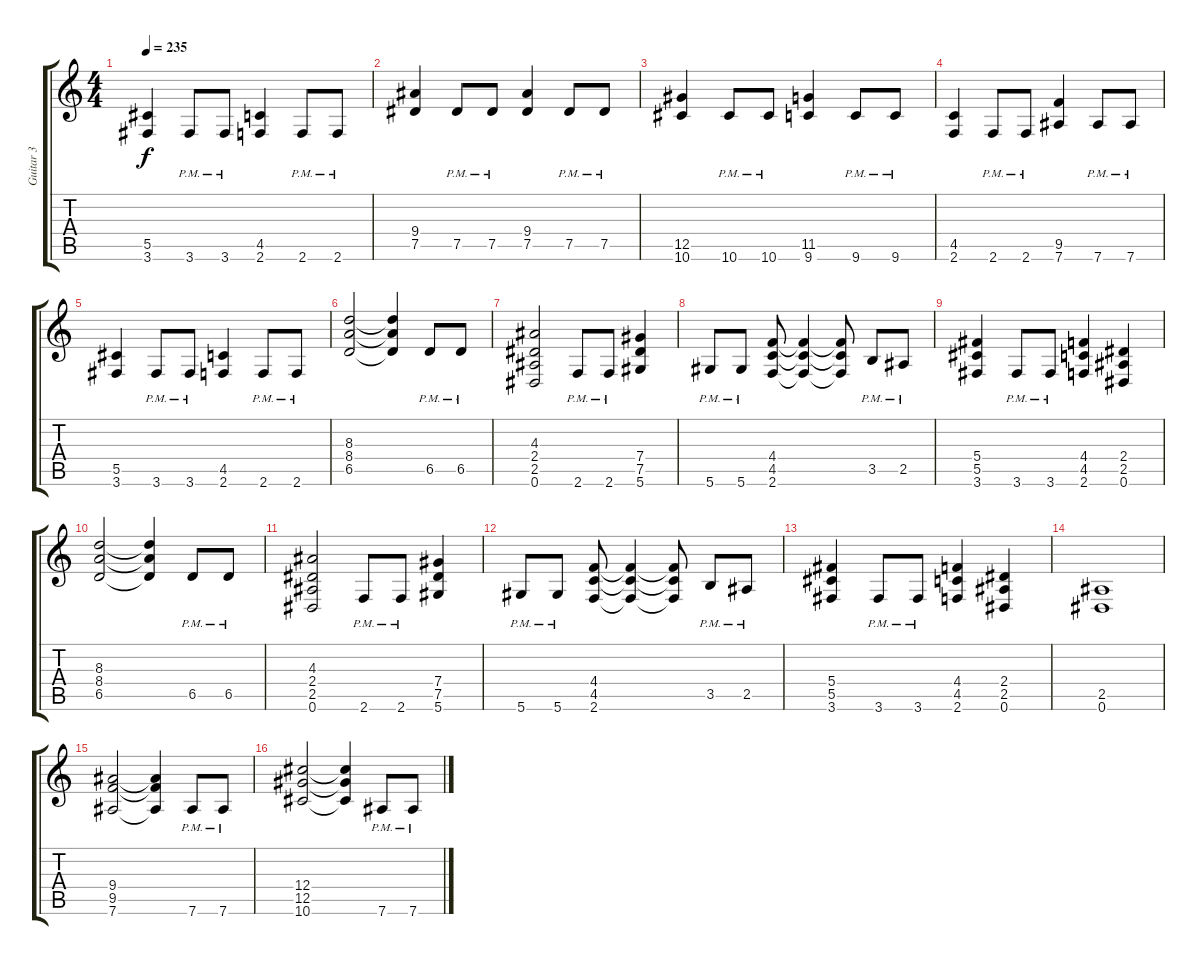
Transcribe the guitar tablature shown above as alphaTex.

\track ("Guitar 3" "Guitar 3") {instrument distortionguitar}
\staff {score tabs}
\tuning (Eb4 Bb3 Gb3 Db3 Ab2 Eb2) {hide}
\ts (4 4)
\tempo 235
\clef g2
\ks c
(5.5 3.6).4{dy f} 3.6{pm}.8 3.6{pm}.8 (4.5 2.6).4 2.6{pm}.8 2.6{pm}.8 |
(9.4 7.5).4 7.5{pm}.8 7.5{pm}.8 (9.4 7.5).4 7.5{pm}.8 7.5{pm}.8 |
(12.5 10.6).4 10.6{pm}.8 10.6{pm}.8 (11.5 9.6).4 9.6{pm}.8 9.6{pm}.8 |
(4.5 2.6).4 2.6{pm}.8 2.6{pm}.8 (9.5 7.6).4 7.6{pm}.8 7.6{pm}.8 |
(5.5 3.6).4 3.6{pm}.8 3.6{pm}.8 (4.5 2.6).4 2.6{pm}.8 2.6{pm}.8 |
(8.3 8.4 6.5).2 (8.3{t} 8.4{t} 6.5{t}).4 6.5{pm}.8 6.5{pm}.8 |
(4.3 2.4 2.5 0.6).2 2.6{pm}.8 2.6{pm}.8 (7.4 7.5 5.6).4 |
5.6{pm}.8 5.6{pm}.8 (4.4 4.5 2.6).8 (4.4{t} 4.5{t} 2.6{t}).4 (4.4{t} 4.5{t} 2.6{t}).8 3.5{pm}.8 2.5{pm}.8 |
(5.4 5.5 3.6).4 3.6{pm}.8 3.6{pm}.8 (4.4 4.5 2.6).4 (2.4 2.5 0.6).4 |
(8.3 8.4 6.5).2 (8.3{t} 8.4{t} 6.5{t}).4 6.5{pm}.8 6.5{pm}.8 |
(4.3 2.4 2.5 0.6).2 2.6{pm}.8 2.6{pm}.8 (7.4 7.5 5.6).4 |
5.6{pm}.8 5.6{pm}.8 (4.4 4.5 2.6).8 (4.4{t} 4.5{t} 2.6{t}).4 (4.4{t} 4.5{t} 2.6{t}).8 3.5{pm}.8 2.5{pm}.8 |
(5.4 5.5 3.6).4 3.6{pm}.8 3.6{pm}.8 (4.4 4.5 2.6).4 (2.4 2.5 0.6).4 |
(2.5 0.6).1 |
(9.4 9.5 7.6).2 (9.4{t} 9.5{t} 7.6{t}).4 7.6{pm}.8 7.6{pm}.8 |
(12.4 12.5 10.6).2 (12.4{t} 12.5{t} 10.6{t}).4 7.6{pm}.8 7.6{pm}.8
